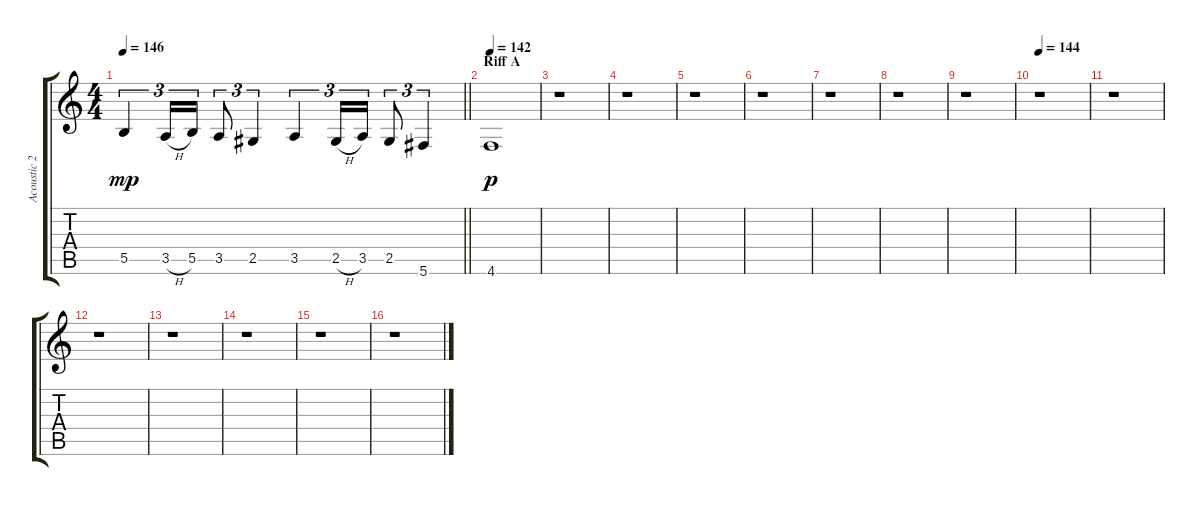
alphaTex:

\track ("Acoustic 2 " "Acoustic 2") {instrument acousticguitarnylon}
\staff {score tabs}
\tuning (Db4 Ab3 E3 B2 Gb2 Db2) {hide}
\ts (4 4)
\tempo 146
\clef g2
\barLineRight lightlight
\ks c
5.5.4{tu (3 2) dy mp} 3.5{h}.16{tu (3 2)} 5.5.16{tu (3 2)} 3.5.8{tu (3 2)} 2.5.4{tu (3 2)} 3.5.4{tu (3 2)} 2.5{h}.16{tu (3 2)} 3.5.16{tu (3 2)} 2.5.8{tu (3 2)} 5.6.4{tu (3 2)} |
\section ("" "Riff A")
\tempo 142
4.6.1{dy p} |
r.1 |
r.1 |
r.1 |
r.1 |
r.1 |
r.1 |
r.1 |
\tempo 144
r.1 |
r.1 |
r.1 |
r.1 |
r.1 |
r.1 |
r.1
